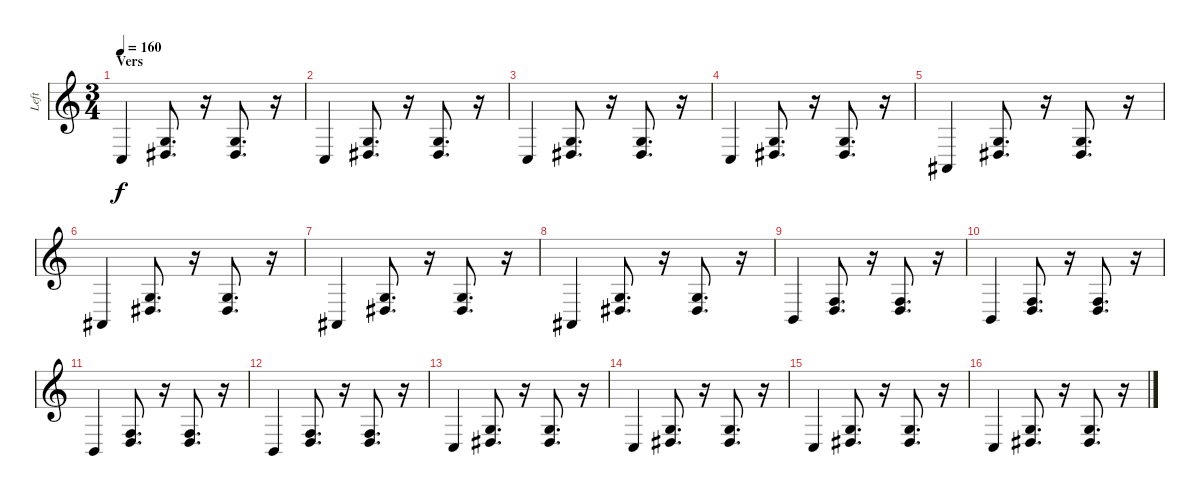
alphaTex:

\track ("Left" "Left") {instrument acousticgrandpiano}
\staff {score}
\tuning (E4 B3 G3 D3 A2 E2) {hide}
\ts (3 4)
\section ("" "Vers")
\tempo 160
\clef g2
\ks c
3.5.4{dy f} (0.3 1.4).8{d} r.16 (0.3 1.4).8{d} r.16 |
3.5.4 (0.3 1.4).8{d} r.16 (0.3 1.4).8{d} r.16 |
3.5.4 (0.3 1.4).8{d} r.16 (0.3 1.4).8{d} r.16 |
3.5.4 (0.3 1.4).8{d} r.16 (0.3 1.4).8{d} r.16 |
6.6.4 (0.3 1.4).8{d} r.16 (0.3 1.4).8{d} r.16 |
6.6.4 (0.3 1.4).8{d} r.16 (0.3 1.4).8{d} r.16 |
6.6.4 (0.3 1.4).8{d} r.16 (0.3 1.4).8{d} r.16 |
6.6.4 (0.3 1.4).8{d} r.16 (0.3 1.4).8{d} r.16 |
2.5.4 (0.4 8.5).8{d} r.16 (0.4 8.5).8{d} r.16 |
2.5.4 (0.4 8.5).8{d} r.16 (0.4 8.5).8{d} r.16 |
2.5.4 (0.4 8.5).8{d} r.16 (0.4 8.5).8{d} r.16 |
2.5.4 (0.4 8.5).8{d} r.16 (0.4 8.5).8{d} r.16 |
3.5.4 (0.3 1.4).8{d} r.16 (0.3 1.4).8{d} r.16 |
3.5.4 (0.3 1.4).8{d} r.16 (0.3 1.4).8{d} r.16 |
3.5.4 (0.3 1.4).8{d} r.16 (0.3 1.4).8{d} r.16 |
3.5.4 (0.3 1.4).8{d} r.16 (0.3 1.4).8{d} r.16
